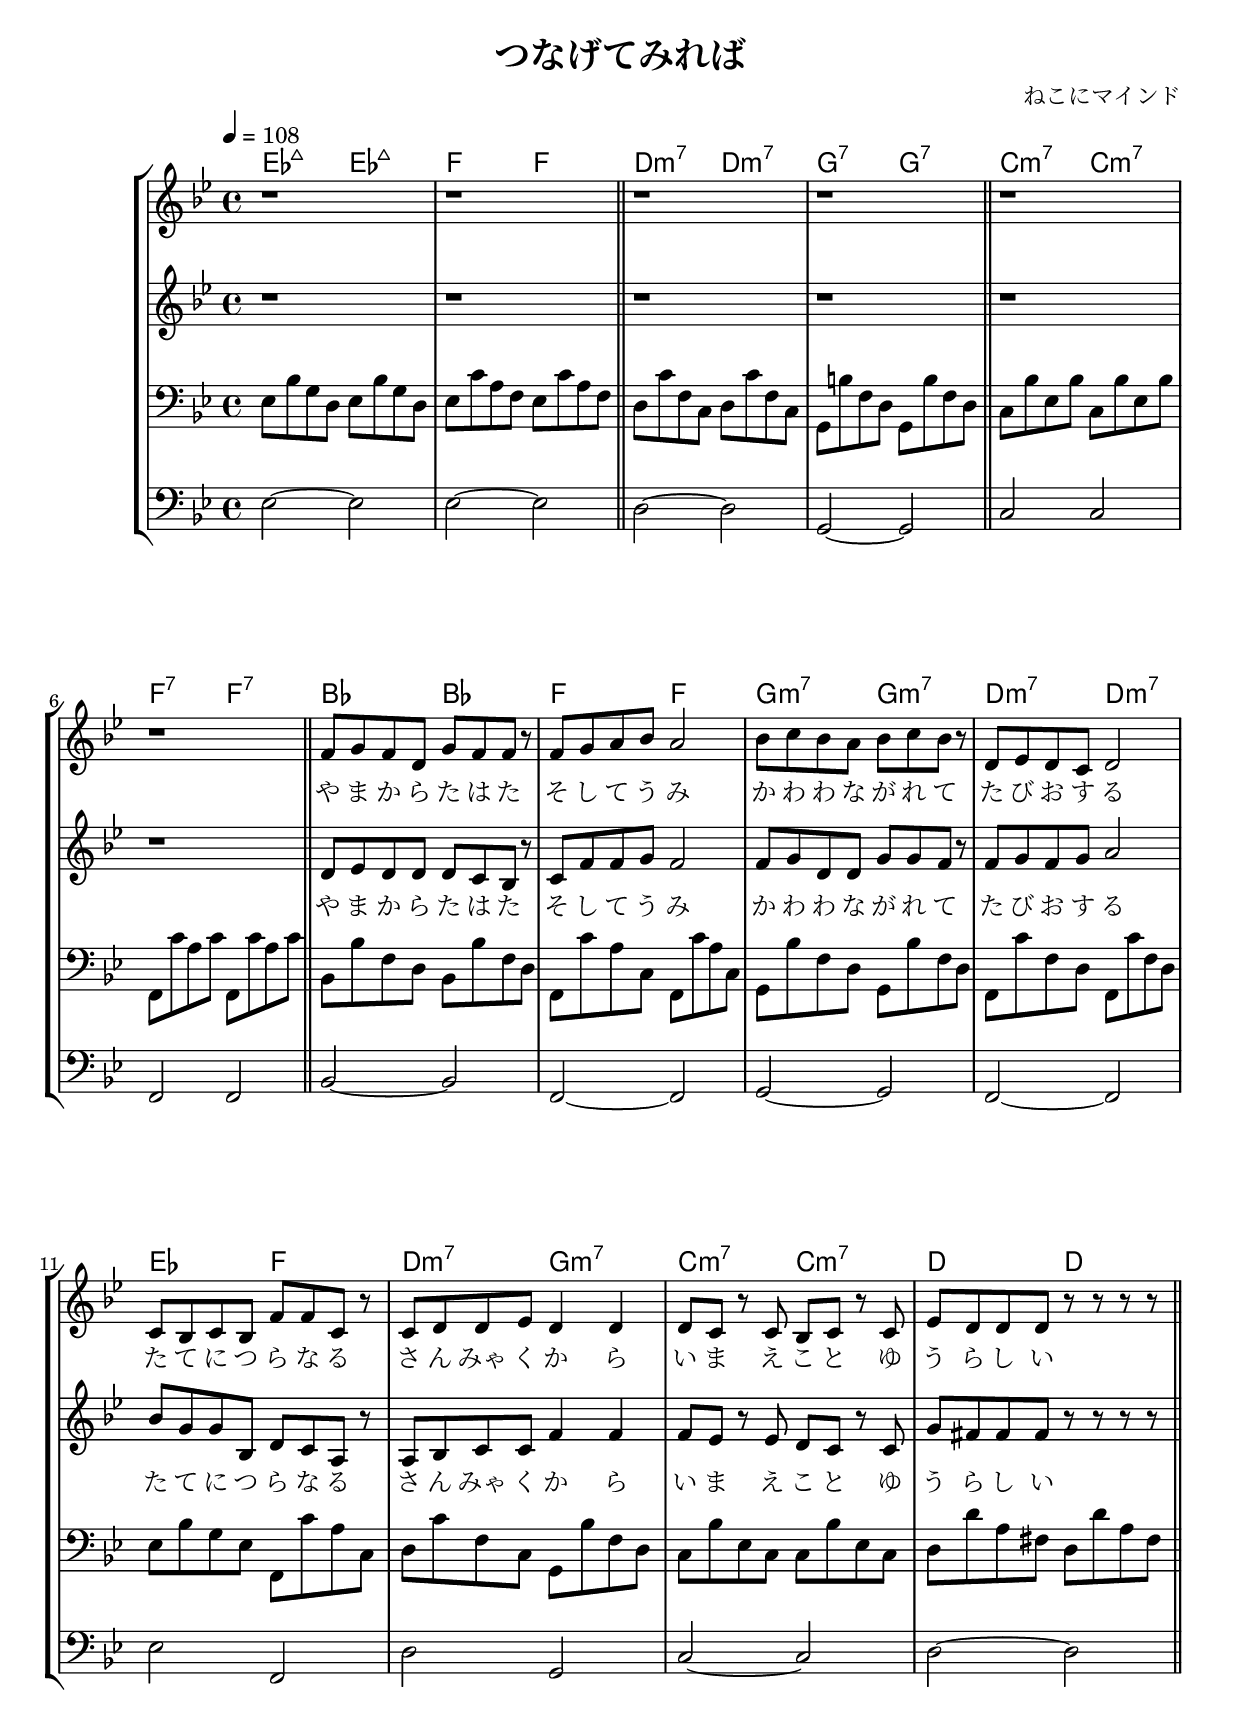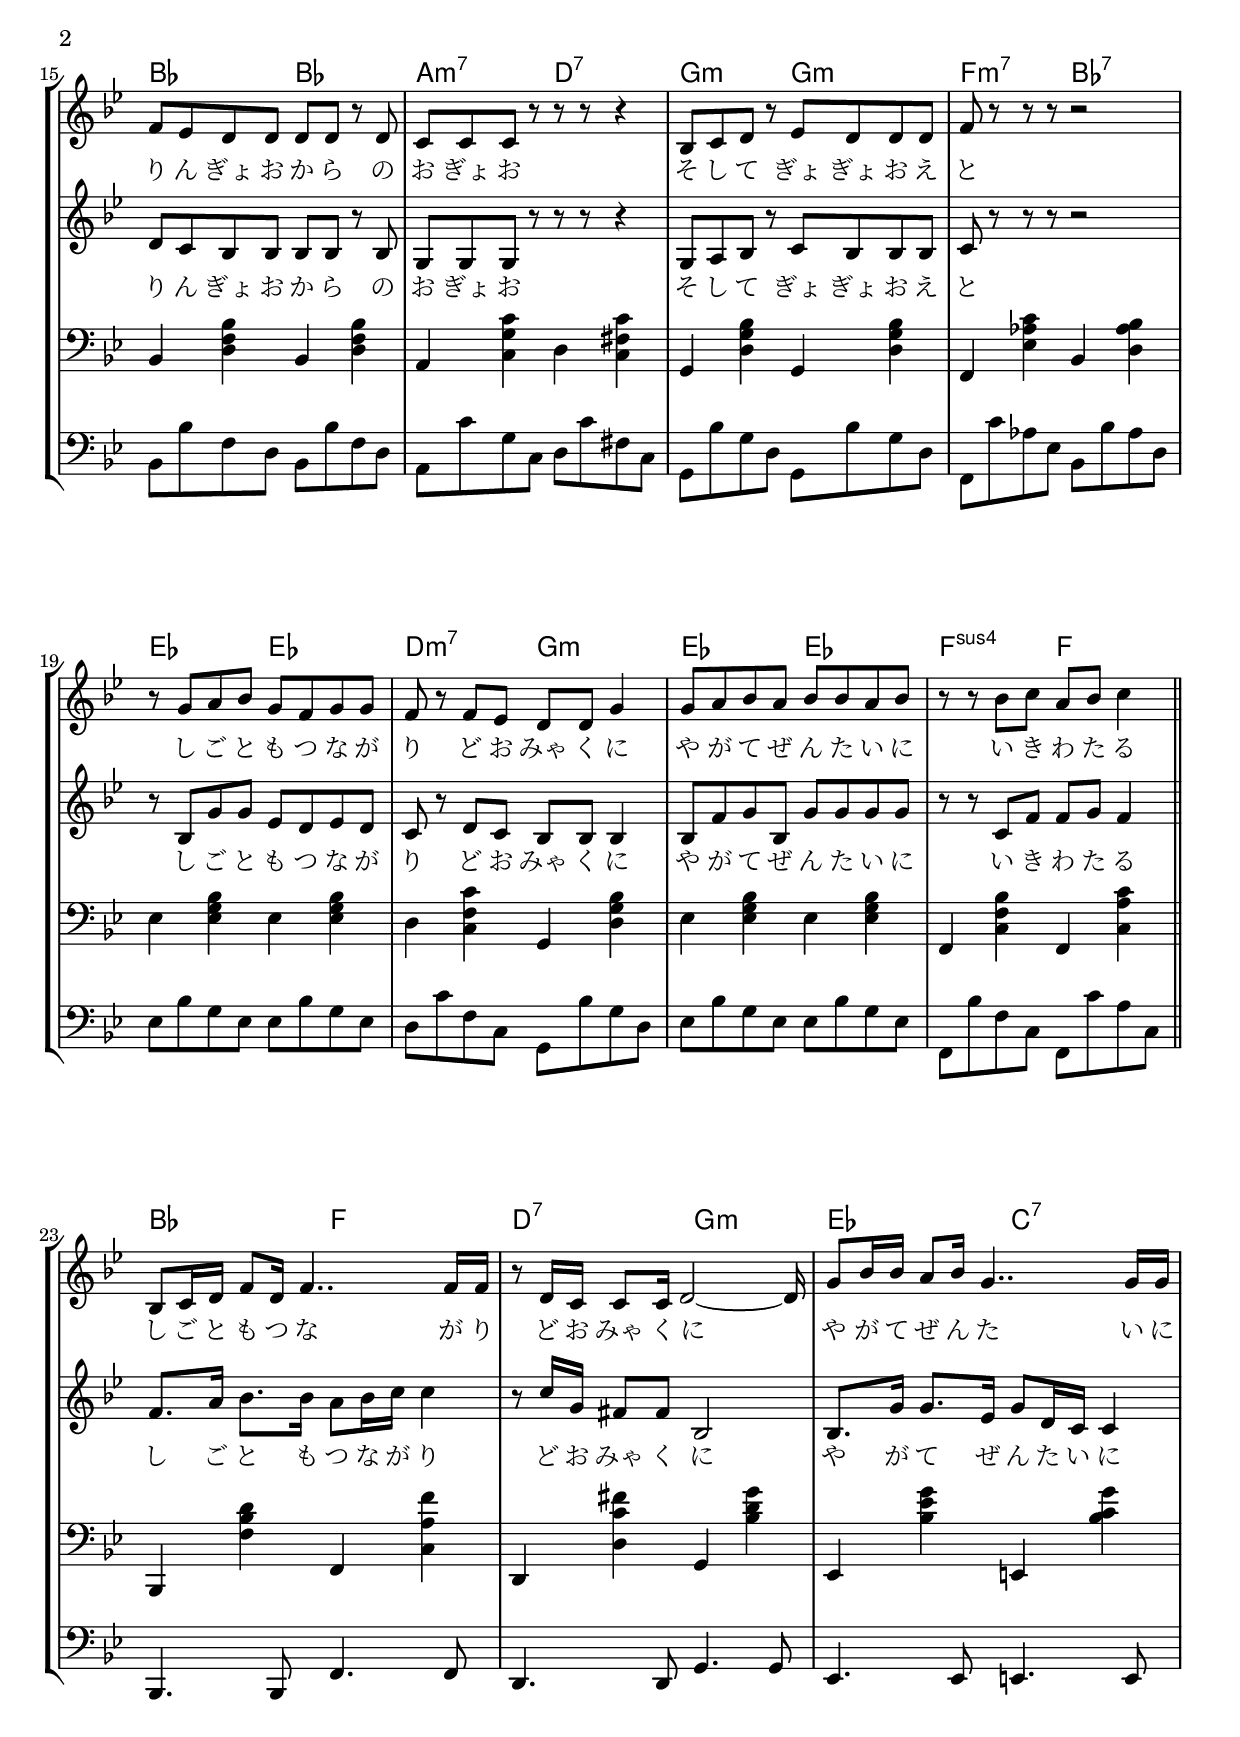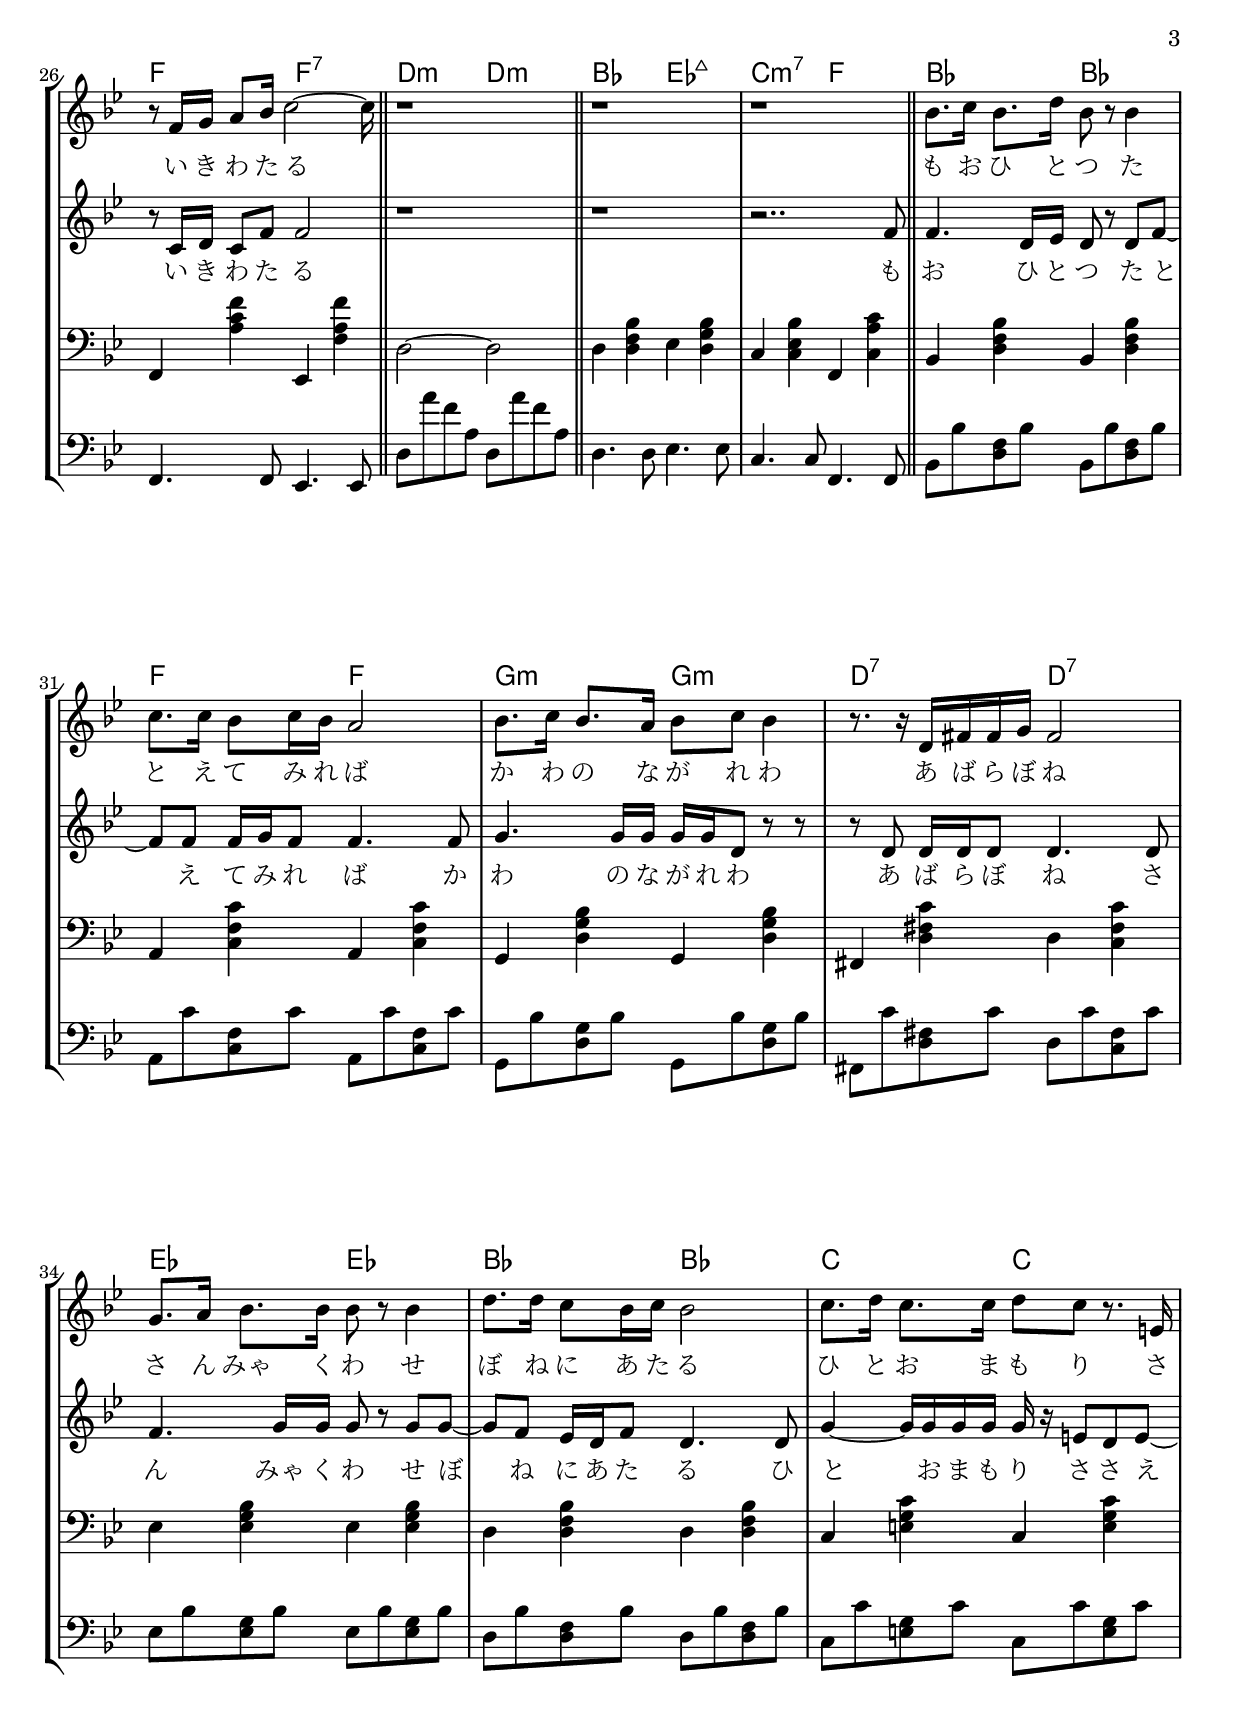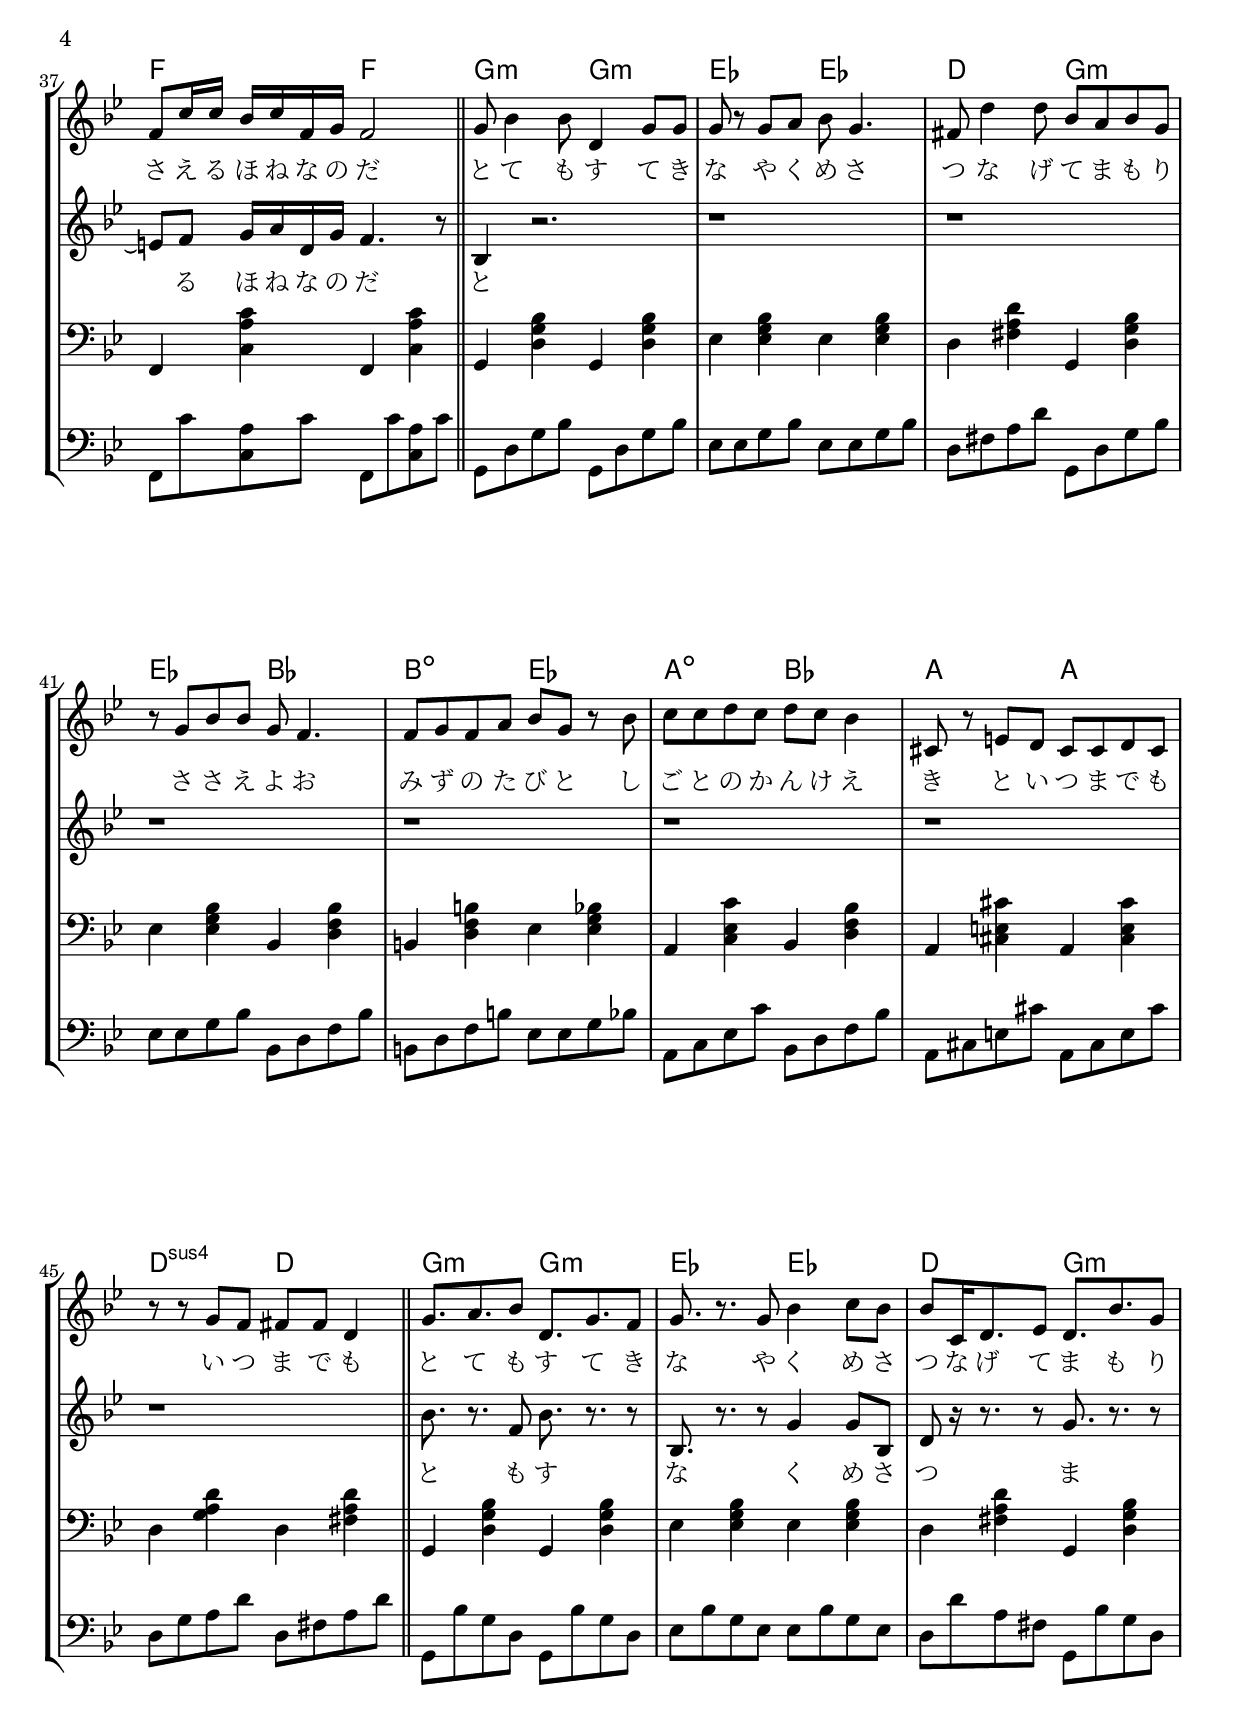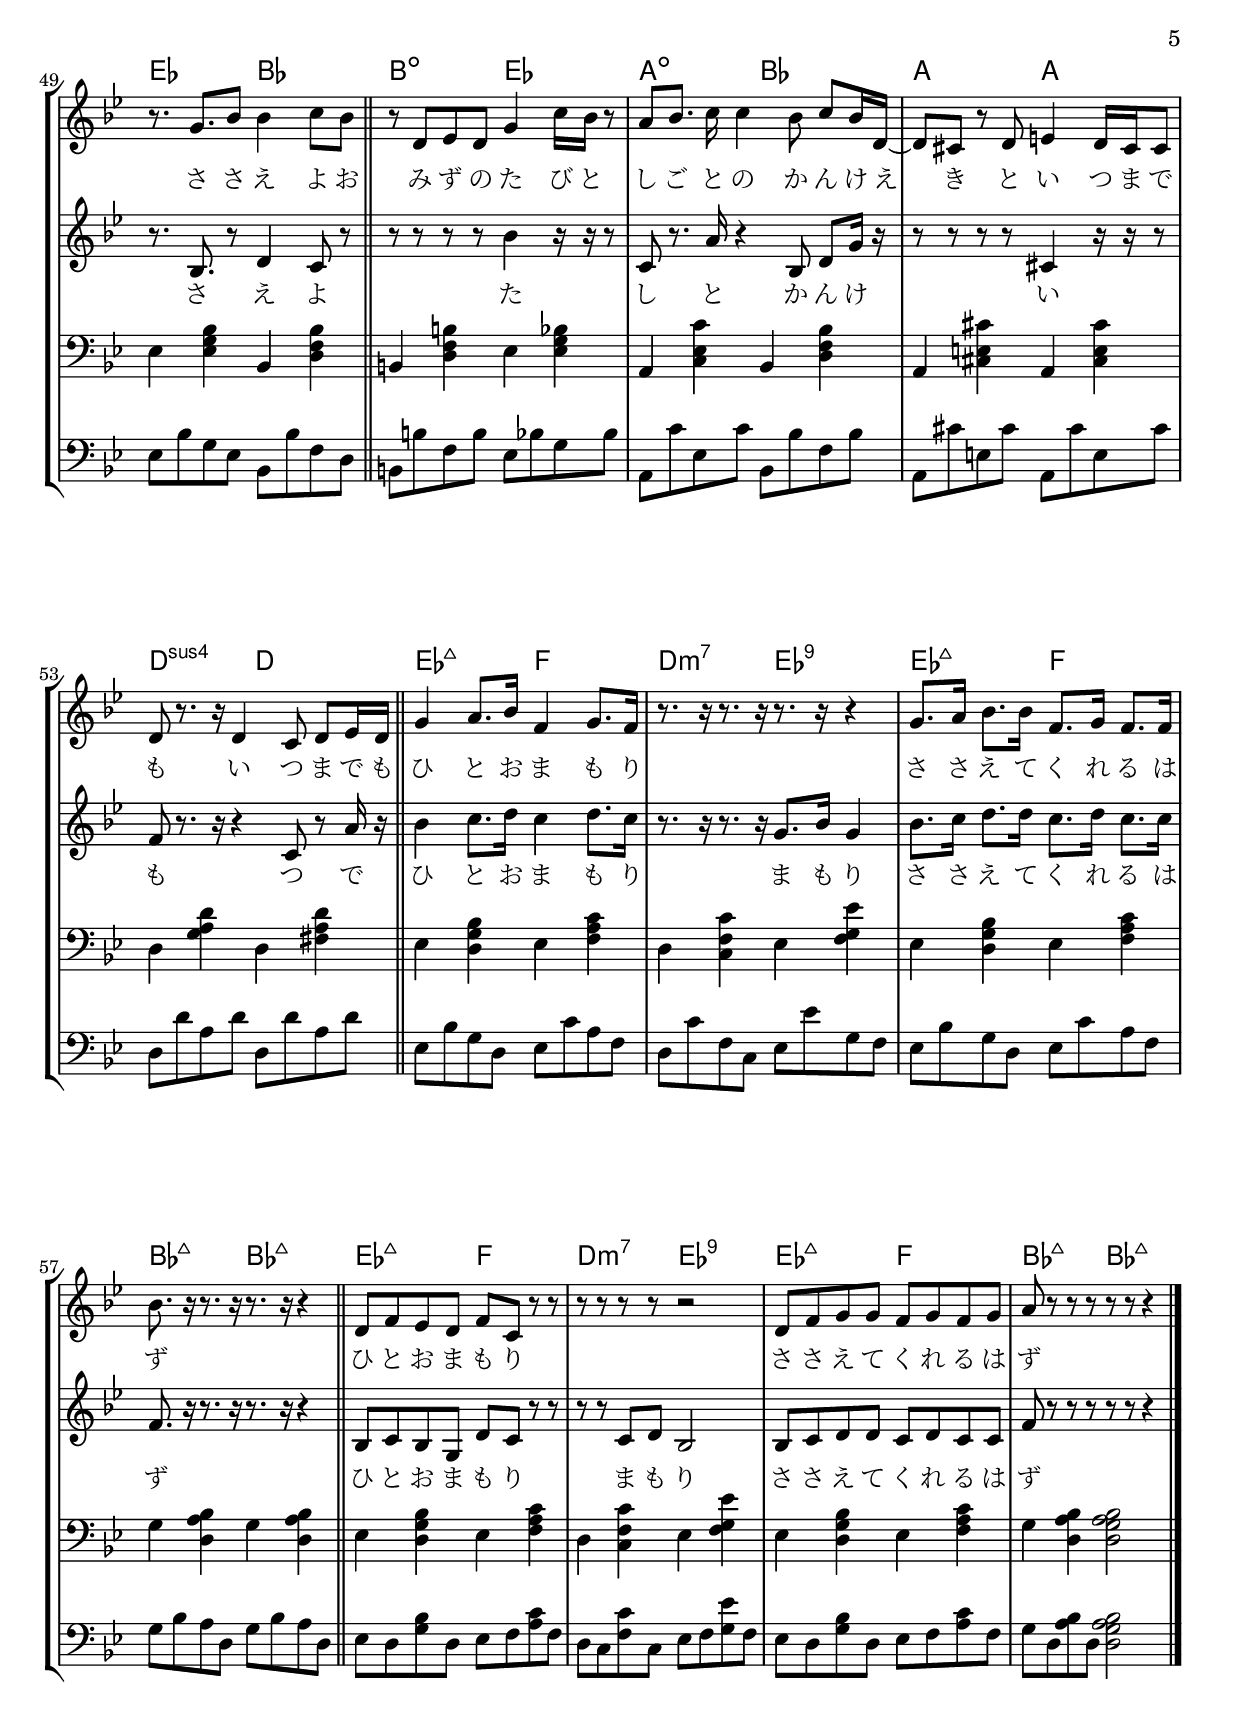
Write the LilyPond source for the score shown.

\version "2.12.1"

\header {
	title = \markup {つなげてみれば}
	composer = \markup \center-column {ねこにマインド}
}

harmony = \chordmode {
	es2:maj7 es:maj7 f f 

	d:min7 d:min7 g:7 g:7 

	c:min7 c:min7 f:7 f:7 

	bes bes f f g:min7 g:min7 d:min7 d:min7 es f d:min7 g:min7 c:min7 c:min7 d d 

	bes bes a:m7 d:7 g:m g:m f:min7 bes:7 es es d:min7 g:m es es f:sus4 f 

	bes f d:7 g:m es c:7 f f:7 

	d:m d:m 

	bes es:maj7 c:min7 f 

	bes bes f f g:m g:m d:7 d:7 es es bes bes c c f f 

	g:m g:m es es d g:m es bes b:dim es a:dim bes a a d:sus4 d 

	g:m g:m es es d g:m es bes 

	b:dim es a:dim bes a a d:sus4 d 

	es:maj7 f d:min7 es:9 es:maj7 f bes:maj7 bes:maj7 

	es:maj7 f d:min7 es:9 es:maj7 f bes:maj7 bes:maj7 
}

melody = {
	\key bes \major
	\tempo 4 = 108
	r1 | r1   
	r1 | r1   
	r1 | r1   
	\set Staff.midiInstrument = #"mmi0.45"
	\set Staff.midiMinimumVolume = #0.7
	\set Staff.midiMaximumVolume = #0.9
	f'8  g'8  f'8  d'8  g'8  f'8  f'8  r8 
	f'8  g'8  a'8  bes'8  a'2 
	bes'8  c''8  bes'8  a'8  bes'8  c''8  bes'8  r8 
	d'8  es'8  d'8  c'8  d'2 
	c'8  bes8  c'8  bes8  f'8  f'8  c'8  r8 
	c'8  d'8  d'8  es'8  d'4  d'4 
	d'8  c'8  r8  c'8  bes8  c'8  r8  c'8 
	es'8  d'8  d'8  d'8  r8  r8  r8  r8
	\set Staff.midiInstrument = #"mmi0.45"
	\set Staff.midiMinimumVolume = #0.7
	\set Staff.midiMaximumVolume = #0.9
	f'8  es'8  d'8  d'8  d'8  d'8  r8  d'8 
	c'8  c'8  c'8  r8  r8  r8  r4 
	bes8  c'8  d'8  r8  es'8  d'8  d'8  d'8 
	f'8  r8  r8  r8  r2 
	r8  g'8  a'8  bes'8  g'8  f'8  g'8  g'8 
	f'8  r8  f'8  es'8  d'8  d'8  g'4 
	g'8  a'8  bes'8  a'8  bes'8  bes'8  a'8  bes'8 
	r8  r8  bes'8  c''8  a'8  bes'8  c''4
	\set Staff.midiInstrument = #"Harpsichord"
	\set Staff.midiMinimumVolume = #0.7
	\set Staff.midiMaximumVolume = #0.9
	bes8  c'16  d'16  f'8  d'16  f'4..  f'16  f'16 
	r8  d'16  c'16  c'8  c'16  d'2~d'16 
	g'8  bes'16  bes'16  a'8  bes'16  g'4..  g'16  g'16 
	r8  f'16  g'16  a'8  bes'16  c''2~c''16
	r1   
	r1 | r1   
	\set Staff.midiInstrument = #"mmi0.45"
	\set Staff.midiMinimumVolume = #0.7
	\set Staff.midiMaximumVolume = #0.9
	 bes'8.  c''16  bes'8.  d''16  bes'8  r8  bes'4 
	c''8.  c''16  bes'8  c''16  bes'16  a'2 
	bes'8.  c''16  bes'8.  a'16  bes'8  c''8  bes'4 
	r8.  r16  d'16  fis'16  fis'16  g'16  fis'2 
	g'8.  a'16  bes'8.  bes'16  bes'8  r8  bes'4 
	d''8.  d''16  c''8  bes'16  c''16  bes'2 
	c''8.  d''16  c''8.  c''16  d''8  c''8  r8.  e'16 
	f'8  c''16  c''16  bes'16  c''16  f'16  g'16  f'2
	\set Staff.midiInstrument = #"mmi0.45"
	\set Staff.midiMinimumVolume = #0.7
	\set Staff.midiMaximumVolume = #0.9
	g'8  bes'4  bes'8  d'4  g'8  g'8 
	g'8  r8  g'8  a'8  bes'8  g'4. 
	fis'8  d''4  d''8  bes'8  a'8  bes'8  g'8 
	r8  g'8  bes'8  bes'8  g'8  f'4. 
	f'8  g'8  f'8  a'8  bes'8  g'8  r8  bes'8 
	c''8  c''8  d''8  c''8  d''8  c''8  bes'4 
	cis'8  r8  e'8  d'8  cis'8  cis'8  d'8  cis'8 
	r8  r8  g'8  f'8  fis'8  fis'8  d'4
	\set Staff.midiInstrument = #"Celesta"
	\set Staff.midiMinimumVolume = #0.7
	\set Staff.midiMaximumVolume = #0.9
	g'8.  a'8.  bes'8  d'8.  g'8.  f'8 
	g'8.  r8.  g'8  bes'4  c''8  bes'8 
	bes'8  c'16  d'8.  es'8  d'8.  bes'8.  g'8 
	r8.  g'8.  bes'8  bes'4  c''8  bes'8
	\set Staff.midiInstrument = #"Pad 4 (choir)"
	\set Staff.midiMinimumVolume = #0.7
	\set Staff.midiMaximumVolume = #0.9
	r8 d'8  es'8  d'8  g'4  c''16  bes'16  r8 
	a'8  bes'8.  c''16  c''4  bes'8  c''8  bes'16  d'16~ 
	d'8  cis'8  r8  d'8  e'4  d'16  cis'16  cis'8 
	d'8  r8.  r16  d'4  c'8  d'8  es'16  d'16
	\set Staff.midiInstrument = #"mmi0.45"
	\set Staff.midiMinimumVolume = #0.7
	\set Staff.midiMaximumVolume = #0.9
	g'4  a'8.  bes'16  f'4  g'8.  f'16 
	r8.  r16  r8.  r16  r8.  r16  r4 
	g'8.  a'16  bes'8.  bes'16  f'8.  g'16  f'8.  f'16 
	bes'8.  r16  r8.  r16  r8.  r16  r4
	\set Staff.midiInstrument = #"Electric Grand"
	\set Staff.midiMinimumVolume = #0.7
	\set Staff.midiMaximumVolume = #0.9
	d'8  f'8  es'8  d'8  f'8  c'8  r8  r8 
	r8  r8  r8  r8  r2 
	d'8  f'8  g'8  g'8  f'8  g'8  f'8  g'8 
	a'8  r8  r8  r8  r8  r8  r4
	\bar "|."
}

words = \lyricmode {
	
	
	
	や  ま  か  ら  た  は  た  そ  し  て  う  み  か  わ  わ  な  が  れ  て  た  び  お  す  る  た  て  に  つ  ら  な  る  さ  ん  みゃ  く  か  ら  い  ま  え  こ  と  ゆ  う  ら  し  い  
	り  ん  ぎょ  お  か  ら  の  お  ぎょ  お  そ  し  て  ぎょ  ぎょ  お  え  と  し  ご  と  も  つ  な  が  り  ど  お  みゃ  く  に  や  が  て  ぜ  ん  た  い  に  い  き  わ  た  る  
	し  ご  と  も  つ  な  が  り  ど  お  みゃ  く  に  や  が  て  ぜ  ん  た  い  に  い  き  わ  た  る  
	
	
	も  お  ひ  と  つ  た  と  え  て  み  れ  ば  か  わ  の  な  が  れ  わ  あ  ば  ら  ぼ  ね  さ  ん  みゃ  く  わ  せ  ぼ  ね  に  あ  た  る  ひ  と  お  ま  も  り  さ  さ  え  る  ほ  ね  な  の  だ  
	と  て  も  す  て  き  な  や  く  め  さ  つ  な  げ  て  ま  も  り  さ  さ  え  よ  お  み  ず  の  た  び  と  し  ご  と  の  か  ん  け  え  き  と  い  つ  ま  で  も  い  つ  ま  で  も  
	と  て  も  す  て  き  な  や  く  め  さ  つ  な  げ  て  ま  も  り  さ  さ  え  よ  お  
	み  ず  の  た  び  と  し  ご  と  の  か  ん  け  え  き  と  い  つ  ま  で  も  い  つ  ま  で  も  
	ひ  と  お  ま  も  り  さ  さ  え  て  く  れ  る  は  ず  
	ひ  と  お  ま  も  り  さ  さ  え  て  く  れ  る  は  ず  
}

secondmelody = {
	\key bes \major
	\tempo 4 = 108
	r1 | r1   
	r1 | r1   
	r1 | r1   
	\set Staff.midiInstrument = #"Synthstrings 1"
	\set Staff.midiMinimumVolume = #0.7
	\set Staff.midiMaximumVolume = #0.9
	d'8  es'8  d'8  d'8  d'8  c'8  bes8  r8 
	c'8  f'8  f'8  g'8  f'2 
	f'8  g'8  d'8  d'8  g'8  g'8  f'8  r8 
	f'8  g'8  f'8  g'8  a'2 
	bes'8  g'8  g'8  bes8  d'8  c'8  a8  r8 
	a8  bes8  c'8  c'8  f'4  f'4 
	f'8  es'8  r8  es'8  d'8  c'8  r8  c'8 
	g'8  fis'8  fis'8  fis'8  r8  r8  r8  r8
	\set Staff.midiInstrument = #"Taiko Drum"
	\set Staff.midiMinimumVolume = #0.7
	\set Staff.midiMaximumVolume = #0.9
	d'8  c'8  bes8  bes8  bes8  bes8  r8  bes8 
	g8  g8  g8  r8  r8  r8  r4 
	g8  a8  bes8  r8  c'8  bes8  bes8  bes8 
	c'8  r8  r8  r8  r2 
	r8  bes8  g'8  g'8  es'8  d'8  es'8  d'8 
	c'8  r8  d'8  c'8  bes8  bes8  bes4 
	bes8  f'8  g'8  bes8  g'8  g'8  g'8  g'8 
	r8  r8  c'8  f'8  f'8  g'8  f'4
	\set Staff.midiInstrument = #"Sitar"
	\set Staff.midiMinimumVolume = #0.7
	\set Staff.midiMaximumVolume = #0.9
	f'8.  a'16  bes'8.  bes'16  a'8  bes'16  c''16  c''4 
	r8  c''16  g'16  fis'8  fis'8  bes2 
	bes8.  g'16  g'8.  es'16  g'8  d'16  c'16  c'4 
	r8  c'16  d'16  c'8  f'8  f'2
	r1   
	r1 | r2.. 
	\set Staff.midiInstrument = #"mmi0.42"
	\set Staff.midiMinimumVolume = #0.7
	\set Staff.midiMaximumVolume = #0.9
	f'8 
	f'4.  d'16  es'16  d'8  r8  d'8  f'8~ 
	f'8  f'8  f'16  g'16  f'8  f'4.  f'8 
	g'4.  g'16  g'16  g'16  g'16  d'8  r8  r8 
	r8  d'8  d'16  d'16  d'8  d'4.  d'8 
	f'4.  g'16  g'16  g'8  r8  g'8  g'8~ 
	g'8  f'8  es'16  d'16  f'8  d'4.  d'8 
	g'4~g'16  g'16  g'16  g'16  g'16  r16  e'8  d'8  e'8~ 
	e'8  f'8  g'16  a'16  d'16  g'16  f'4.  	r8 	\set Staff.midiInstrument = #"Synth Drum"
	\set Staff.midiMinimumVolume = #0.7
	\set Staff.midiMaximumVolume = #0.9
	bes4  	r2. r1 r1 r1 r1 r1 r1 r1 	\set Staff.midiInstrument = #"Lead 4 (chiff)"
	\set Staff.midiMinimumVolume = #0.7
	\set Staff.midiMaximumVolume = #0.9
	bes'8.  r8.  f'8  bes'8.  r8.  r8 
	bes8.  r8.  r8  g'4  g'8  bes8 
	d'8  r16  r8.  r8  g'8.  r8.  r8 
	r8.  bes8.  r8  d'4  c'8  r8
	\set Staff.midiInstrument = #"Pad 5 (bowed)"
	\set Staff.midiMinimumVolume = #0.7
	\set Staff.midiMaximumVolume = #0.9
	r8 r8  r8  r8  bes'4  r16  r16  r8 
	c'8  r8.  a'16  r4  bes8  d'8  g'16  r16 
	r8  r8  r8  r8  cis'4  r16  r16  r8 
	f'8  r8.  r16  r4  c'8  r8  a'16  r16
	\set Staff.midiInstrument = #"fss0.35"
	\set Staff.midiMinimumVolume = #0.7
	\set Staff.midiMaximumVolume = #0.9
	bes'4  c''8.  d''16  c''4  d''8.  c''16 
	r8.  r16  r8.  r16  g'8.  bes'16  g'4 
	bes'8.  c''16  d''8.  d''16  c''8.  d''16  c''8.  c''16 
	f'8.  r16  r8.  r16  r8.  r16  r4
	\set Staff.midiInstrument = #"Pad 7 (halo)"
	\set Staff.midiMinimumVolume = #0.7
	\set Staff.midiMaximumVolume = #0.9
	bes8  c'8  bes8  g8  d'8  c'8  r8  r8 
	r8  r8  c'8  d'8  bes2 
	bes8  c'8  d'8  d'8  c'8  d'8  c'8  c'8 
	f'8  r8  r8  r8  r8  r8  r4
	\bar "|."
}

secondwords = \lyricmode {
	
	
	
	や  ま  か  ら  た  は  た  そ  し  て  う  み  か  わ  わ  な  が  れ  て  た  び  お  す  る  た  て  に  つ  ら  な  る  さ  ん  みゃ  く  か  ら  い  ま  え  こ  と  ゆ  う  ら  し  い  
	り  ん  ぎょ  お  か  ら  の  お  ぎょ  お  そ  し  て  ぎょ  ぎょ  お  え  と  し  ご  と  も  つ  な  が  り  ど  お  みゃ  く  に  や  が  て  ぜ  ん  た  い  に  い  き  わ  た  る  
	し  ご  と  も  つ  な  が  り  ど  お  みゃ  く  に  や  が  て  ぜ  ん  た  い  に  い  き  わ  た  る  
	
	
	も  お  ひ  と  つ  た  と  え  て  み  れ  ば  か  わ  の  な  が  れ  わ  あ  ば  ら  ぼ  ね  さ  ん  みゃ  く  わ  せ  ぼ  ね  に  あ  た  る  ひ  と  お  ま  も  り  さ  さ  え  る  ほ  ね  な  の  だ  
	と  
	と  も  す  な  く  め  さ  つ  ま  さ  え  よ  
	た  し  と  か  ん  け  い  も  つ  で  
	ひ  と  お  ま  も  り  ま  も  り  さ  さ  え  て  く  れ  る  は  ず  
	ひ  と  お  ま  も  り  ま  も  り  さ  さ  え  て  く  れ  る  は  ず  
}

tempochange = {
	\tempo 4 = 108
	r1 | r1 \bar "||"
	\tempo 4 = 108
	r1 | r1 \bar "||"
	\tempo 4 = 108
	r1 | r1 \bar "||"
	\tempo 4 = 108
	r1 | r1 | r1 | r1 | r1 | r1 | r1 | r1 \bar "||"
	\tempo 4 = 108
	r1 | r1 | r1 | r1 | r1 | r1 | r1 | r1 \bar "||"
	\tempo 4 = 108
	r1 | r1 | r1 | r1 \bar "||"
	\tempo 4 = 108
	r1 \bar "||"
	\tempo 4 = 108
	r1 | r1 \bar "||"
	\tempo 4 = 108
	r1 | r1 | r1 | r1 | r1 | r1 | r1 | r1 \bar "||"
	\tempo 4 = 108
	r1 | r1 | r1 | r1 | r1 | r1 | r1 | r1 \bar "||"
	\tempo 4 = 108
	r1 | r1 | r1 | r1 \bar "||"
	\tempo 4 = 108
	r1 | r1 | r1 | r1 \bar "||"
	\tempo 4 = 108
	r1 | r1 | r1 | r1 \bar "||"
	\tempo 4 = 108
	r1 | r1 | r1 | r1 \bar "|."
}

mainacc = {
	\clef bass
	\set Staff.midiInstrument = #"Acoustic Guitar (steel)"
	\set Staff.midiMinimumVolume = #0.3
	\set Staff.midiMaximumVolume = #0.6
	\key bes \major
	\tempo 4 = 108
	es8 bes g d
	es8 bes g d
	es8 c' a f
	es8 c' a f
	\bar "||"

	\set Staff.midiInstrument = #"Acoustic Guitar (steel)"
	\set Staff.midiMinimumVolume = #0.3
	\set Staff.midiMaximumVolume = #0.6
	d8 c' f c
	d8 c' f c
	g,8 b f d
	g,8 b f d
	\bar "||"

	\set Staff.midiInstrument = #"FX 2 (soundtrack)"
	\set Staff.midiMinimumVolume = #0.3
	\set Staff.midiMaximumVolume = #0.6
	c8 bes es bes
	c8 bes es bes
	f,8 c' a c'
	f,8 c' a c'
	\bar "||"

	\set Staff.midiInstrument = #"Acoustic Guitar (steel)"
	\set Staff.midiMinimumVolume = #0.3
	\set Staff.midiMaximumVolume = #0.6
	bes,8 bes f d
	bes,8 bes f d
	f,8 c' a c
	f,8 c' a c
	g,8 bes f d
	g,8 bes f d
	f,8 c' f d
	f,8 c' f d
	es8 bes g es
	f,8 c' a c
	d8 c' f c
	g,8 bes f d
	c8 bes es c
	c8 bes es c
	d8 d' a fis
	d8 d' a fis
	\bar "||"

	\set Staff.midiInstrument = #"Acoustic Guitar (steel)"
	\set Staff.midiMinimumVolume = #0.3
	\set Staff.midiMaximumVolume = #0.6
	bes,4 <d f bes>4
	bes,4 <d f bes>4
	a,4 <c g c'>4
	d4 <c fis c'>4
	g,4 <d g bes>4
	g,4 <d g bes>4
	f,4 <es as c'>4
	bes,4 <d as bes>4
	es4 <es g bes>4
	es4 <es g bes>4
	d4 <c f c'>4
	g,4 <d g bes>4
	es4 <es g bes>4
	es4 <es g bes>4
	f,4 <c f bes>4
	f,4 <c a c'>4
	\bar "||"

	\set Staff.midiInstrument = #"Acoustic grand"
	\set Staff.midiMinimumVolume = #0.3
	\set Staff.midiMaximumVolume = #0.6
	bes,,4 <f bes d'>4
	f,4 <c a f'>4
	d,4 <d c' fis'>4
	g,4 <bes d' g'>4
	es,4 <bes es' g'>4
	e,4 <bes c' g'>4
	f,4 <a c' f'>4
	es,4 <f a f'>4
	\bar "||"

	\set Staff.midiInstrument = #"Acoustic grand"
	\set Staff.midiMinimumVolume = #0.3
	\set Staff.midiMaximumVolume = #0.6
	d2
	~d2
	\bar "||"

	\set Staff.midiInstrument = #"Acoustic grand"
	\set Staff.midiMinimumVolume = #0.3
	\set Staff.midiMaximumVolume = #0.6
	d4 <d f bes>4
	es4 <d g bes>4
	c4 <c es bes>4
	f,4 <c a c'>4
	\bar "||"

	\set Staff.midiInstrument = #"Electric Grand"
	\set Staff.midiMinimumVolume = #0.3
	\set Staff.midiMaximumVolume = #0.6
	bes,4 <d f bes>4
	bes,4 <d f bes>4
	a,4 <c f c'>4
	a,4 <c f c'>4
	g,4 <d g bes>4
	g,4 <d g bes>4
	fis,4 <d fis c'>4
	d4 <c fis c'>4
	es4 <es g bes>4
	es4 <es g bes>4
	d4 <d f bes>4
	d4 <d f bes>4
	c4 <e g c'>4
	c4 <e g c'>4
	f,4 <c a c'>4
	f,4 <c a c'>4
	\bar "||"

	\set Staff.midiInstrument = #"Acoustic Guitar (steel)"
	\set Staff.midiMinimumVolume = #0.3
	\set Staff.midiMaximumVolume = #0.6
	g,4 <d g bes>4
	g,4 <d g bes>4
	es4 <es g bes>4
	es4 <es g bes>4
	d4 <fis a d'>4
	g,4 <d g bes>4
	es4 <es g bes>4
	bes,4 <d f bes>4
	b,4 <d f b>4
	es4 <es g bes>4
	a,4 <c es c'>4
	bes,4 <d f bes>4
	a,4 <cis e cis'>4
	a,4 <cis e cis'>4
	d4 <g a d'>4
	d4 <fis a d'>4
	\bar "||"

	\set Staff.midiInstrument = #"Acoustic grand"
	\set Staff.midiMinimumVolume = #0.3
	\set Staff.midiMaximumVolume = #0.6
	g,4 <d g bes>4
	g,4 <d g bes>4
	es4 <es g bes>4
	es4 <es g bes>4
	d4 <fis a d'>4
	g,4 <d g bes>4
	es4 <es g bes>4
	bes,4 <d f bes>4
	\bar "||"

	\set Staff.midiInstrument = #"Acoustic grand"
	\set Staff.midiMinimumVolume = #0.3
	\set Staff.midiMaximumVolume = #0.6
	b,4 <d f b>4
	es4 <es g bes>4
	a,4 <c es c'>4
	bes,4 <d f bes>4
	a,4 <cis e cis'>4
	a,4 <cis e cis'>4
	d4 <g a d'>4
	d4 <fis a d'>4
	\bar "||"

	\set Staff.midiInstrument = #"Acoustic grand"
	\set Staff.midiMinimumVolume = #0.3
	\set Staff.midiMaximumVolume = #0.6
	es4 <d g bes>4
	es4 <f a c'>4
	d4 <c f c'>4
	es4 <f g es'>4
	es4 <d g bes>4
	es4 <f a c'>4
	g4 <d a bes>4
	g4 <d a bes>4
	\bar "||"

	\set Staff.midiInstrument = #"Acoustic grand"
	\set Staff.midiMinimumVolume = #0.3
	\set Staff.midiMaximumVolume = #0.6
	es4 <d g bes>4
	es4 <f a c'>4
	d4 <c f c'>4
	es4 <f g es'>4
	es4 <d g bes>4
	es4 <f a c'>4
	g4 <d a bes>4
	<g d a bes>2
	\bar "|."
}

subacc = {
	\clef bass
	\set Staff.midiInstrument = #"Voice Oohs"
	\set Staff.midiMinimumVolume = #0.3
	\set Staff.midiMaximumVolume = #0.6
	\key bes \major
	\tempo 4 = 108
	es2
	~es2
	es2
	~es2
	\bar "||"

	\set Staff.midiInstrument = #"Pad 3 (polysynth)"
	\set Staff.midiMinimumVolume = #0.3
	\set Staff.midiMaximumVolume = #0.6
	d2
	~d2
	g,2
	~g,2
	\bar "||"

	\set Staff.midiInstrument = #"Synth Voice"
	\set Staff.midiMinimumVolume = #0.3
	\set Staff.midiMaximumVolume = #0.6
	c2
	c2
	f,2
	f,2
	\bar "||"

	\set Staff.midiInstrument = #"Voice Oohs"
	\set Staff.midiMinimumVolume = #0.3
	\set Staff.midiMaximumVolume = #0.6
	bes,2
	~bes,2
	f,2
	~f,2
	g,2
	~g,2
	f,2
	~f,2
	es2
	~f,2
	d2
	~g,2
	c2
	~c2
	d2
	~d2
	\bar "||"

	\set Staff.midiInstrument = #"Lead 6 (voice)"
	\set Staff.midiMinimumVolume = #0.3
	\set Staff.midiMaximumVolume = #0.6
	bes,8 bes f d
	bes,8 bes f d
	a,8 c' g c
	d8 c' fis c
	g,8 bes g d
	g,8 bes g d
	f,8 c' as es
	bes,8 bes as d
	es8 bes g es
	es8 bes g es
	d8 c' f c
	g,8 bes g d
	es8 bes g es
	es8 bes g es
	f,8 bes f c
	f,8 c' a c
	\bar "||"

	\set Staff.midiInstrument = #"Pad 7 (halo)"
	\set Staff.midiMinimumVolume = #0.3
	\set Staff.midiMaximumVolume = #0.6
	bes,,4.bes,,8
	f,4.f,8
	d,4.d,8
	g,4.g,8
	es,4.es,8
	e,4.e,8
	f,4.f,8
	es,4.es,8
	\bar "||"

	\set Staff.midiInstrument = #"Acoustic grand"
	\set Staff.midiMinimumVolume = #0.3
	\set Staff.midiMaximumVolume = #0.6
	d8 a' f' a
	d8 a' f' a
	\bar "||"

	\set Staff.midiInstrument = #"Synthstrings 1"
	\set Staff.midiMinimumVolume = #0.3
	\set Staff.midiMaximumVolume = #0.6
	d4.d8
	es4.es8
	c4.c8
	f,4.f,8
	\bar "||"

	\set Staff.midiInstrument = #"Pad 4 (choir)"
	\set Staff.midiMinimumVolume = #0.3
	\set Staff.midiMaximumVolume = #0.6
	bes,8 bes <d f> bes
	bes,8 bes <d f> bes
	a,8 c' <c f> c'
	a,8 c' <c f> c'
	g,8 bes <d g> bes
	g,8 bes <d g> bes
	fis,8 c' <d fis> c'
	d8 c' <c fis> c'
	es8 bes <es g> bes
	es8 bes <es g> bes
	d8 bes <d f> bes
	d8 bes <d f> bes
	c8 c' <e g> c'
	c8 c' <e g> c'
	f,8 c' <c a> c'
	f,8 c' <c a> c'
	\bar "||"

	\set Staff.midiInstrument = #"FX 4 (atmosphere)"
	\set Staff.midiMinimumVolume = #0.3
	\set Staff.midiMaximumVolume = #0.6
	g,8 d8 g8 bes8
	g,8 d8 g8 bes8
	es8 es8 g8 bes8
	es8 es8 g8 bes8
	d8 fis8 a8 d'8
	g,8 d8 g8 bes8
	es8 es8 g8 bes8
	bes,8 d8 f8 bes8
	b,8 d8 f8 b8
	es8 es8 g8 bes8
	a,8 c8 es8 c'8
	bes,8 d8 f8 bes8
	a,8 cis8 e8 cis'8
	a,8 cis8 e8 cis'8
	d8 g8 a8 d'8
	d8 fis8 a8 d'8
	\bar "||"

	\set Staff.midiInstrument = #"Pad 1 (new age)"
	\set Staff.midiMinimumVolume = #0.3
	\set Staff.midiMaximumVolume = #0.6
	g,8 bes g d
	g,8 bes g d
	es8 bes g es
	es8 bes g es
	d8 d' a fis
	g,8 bes g d
	es8 bes g es
	bes,8 bes f d
	\bar "||"

	\set Staff.midiInstrument = #"Pad 1 (new age)"
	\set Staff.midiMinimumVolume = #0.3
	\set Staff.midiMaximumVolume = #0.6
	b,8 b f b
	es8 bes g bes
	a,8 c' es c'
	bes,8 bes f bes
	a,8 cis' e cis'
	a,8 cis' e cis'
	d8 d' a d'
	d8 d' a d'
	\bar "||"

	\set Staff.midiInstrument = #"Pad 1 (new age)"
	\set Staff.midiMinimumVolume = #0.3
	\set Staff.midiMaximumVolume = #0.6
	es8 bes g d
	es8 c' a f
	d8 c' f c
	es8 es' g f
	es8 bes g d
	es8 c' a f
	g8 bes a d
	g8 bes a d
	\bar "||"

	\set Staff.midiInstrument = #"Pad 1 (new age)"
	\set Staff.midiMinimumVolume = #0.3
	\set Staff.midiMaximumVolume = #0.6
	es8 d <g bes> d
	es8 f <a c'> f
	d8 c <f c'> c
	es8 f <g es'> f
	es8 d <g bes> d
	es8 f <a c'> f
	g8 d <a bes> d
	<g d a bes>2
	\bar "|."
}

percA = {
	\drummode {
	r1 |r1 \bar "||"
	r1 |r1 \bar "||"
	r1 |r1 \bar "||"
	r1 |r1 |r1 |r1 |r1 |r1 |r1 |r1 \bar "||"
	r1  |r1  |r1  |r1  |r1  |r1  |r1  |r2 r8 hho4 hho8  \bar "||"
	r1 |r1 |r1 |r1 \bar "||"
	r1 \bar "||"
	r8 cymr16 cymr16 cymr8 cymr16 cymr16 cymr8 cymr16 cymr16 cymr8 cymr8  |cymr8 cymr16 cymr16 cymr8 cymr16 cymr16 cymr8 cymr16 cymr16 cymr8 cymr8  \bar "||"
	r8 cymr16 cymr16 cymr8 cymr16 cymr16 cymr8 cymr16 cymr16 cymr8 cymr8  |cymr8 cymr16 cymr16 cymr8 cymr16 cymr16 cymr8 cymr16 cymr16 cymr8 cymr8  |cymr8 cymr16 cymr16 cymr8 cymr16 cymr16 cymr8 cymr16 cymr16 cymr8 cymr16 cymr16  |cymr8 cymr16 cymr16 cymr8 cymr16 cymr16 cymr8 cymr16 cymr16 cymr8 cymr8  |r8 cymr16 cymr16 cymr8 cymr16 cymr16 cymr8 cymr16 cymr16 cymr8 cymr8  |cymr8 cymr16 cymr16 cymr8 cymr16 cymr16 cymr8 cymr16 cymr16 cymr8 cymr8  |cymr8 cymr16 cymr16 cymr8 cymr16 cymr16 cymr8 cymr16 cymr16 cymr8 cymr16 cymr16  |cymr8 cymr16 cymr16 cymr8 cymr16 cymr16 cymr8 cymr16 cymr16 cymr8 cymr8  \bar "||"
	cymr4 cymr4 cymr4 cymr4  |cymr4 cymr8 cymr16 cymr16 cymr4 cymr4  |cymr4 cymr4 cymr4 cymr4  |cymr4 cymr2.  |cymr4 cymr4 cymr4 cymr4  |cymr4 cymr8 cymr16 cymr16 cymr4 cymr4  |cymr4 cymr4 cymr4 cymr4  |cymr4 cymr2.  \bar "||"
	r8 cymr16 cymr16 cymr8 cymr16 cymr16 cymr8 cymr16 cymr16 cymr8 cymr8  |cymr8 cymr16 cymr16 cymr8 cymr16 cymr16 cymr8 cymr16 cymr16 cymr8 cymr8  |cymr8 cymr16 cymr16 cymr8 cymr16 cymr16 cymr8 cymr16 cymr16 cymr8 cymr16 cymr16  |cymr8 cymr16 cymr16 cymr8 cymr16 cymr16 cymr8 cymr16 cymr16 cymr8 cymr8  \bar "||"
	r8 cymr16 cymr16 cymr8 cymr16 cymr16 cymr8 cymr16 cymr16 cymr8 cymr8  |cymr8 cymr16 cymr16 cymr8 cymr16 cymr16 cymr8 cymr16 cymr16 cymr8 cymr8  |cymr8 cymr16 cymr16 cymr8 cymr16 cymr16 cymr8 cymr16 cymr16 cymr8 cymr16 cymr16  |cymr8 cymr16 cymr16 cymr8 cymr16 cymr16 cymr8 cymr16 cymr16 cymr8 cymr8  \bar "||"
	r1  |r2. hho4  |r1  |r2. hho4  \bar "||"
	r1  |r2. hho4  |r1  |r2. hho4  \bar "|."
	}
}

percB = {
	\drummode {
	r1 |r1 \bar "||"
	r1 |r1 \bar "||"
	r1 |r1 \bar "||"
	r1 |r1 |r1 |r1 |r1 |r1 |r1 |r1 \bar "||"
	r4. hhp2 hhp8  |r4. hhp2 hhp8  |r4. hhp2 hhp8  |r4. hhp2 hhp8  |r4. hhp2 hhp8  |r4. hhp2 hhp8  |r4. hhp2 hhp8  |hhp4 hhp4 hhp4 hhp4  \bar "||"
	r1 |r1 |r1 |r1 \bar "||"
	r1 \bar "||"
	r4 sn2 sn4  |r4 sn2 sn8 sn16 sn16  \bar "||"
	r4 sn2 sn4  |r4 sn8 sn4. sn4  |r4 sn2 sn4  |r4 sn8 sn4. sn4  |r4 sn2 sn4  |r4 sn8 sn4. sn4  |r4 sn2 sn4  |r4 sn2 sn8 sn16 sn16  \bar "||"
	r2 sn2  |r2 sn2  |r2 sn2  |r8 sn8 sn2.  |r2 sn2  |r2 sn2  |r2 sn2  |r8 sn8 sn2.  \bar "||"
	r4 sn2 sn4  |r4 sn8 sn4. sn4  |r4 sn2 sn4  |r4 sn2 sn8 sn16 sn16  \bar "||"
	r4 sn2 sn4  |r4 sn8 sn4. sn4  |r4 sn2 sn4  |r4 sn2 sn8 sn16 sn16  \bar "||"
	r16 hhp16 hhp8 hhp16 hhp8 hhp2 r16  |r16 hhp16 hhp8 hhp16 hhp8 hhp2 r16  |r16 hhp16 hhp8 hhp16 hhp8 hhp2 r16  |r16 hhp16 hhp8 hhp16 hhp8 hhp2 hhp16  \bar "||"
	r16 hhp16 hhp8 hhp16 hhp8 hhp2 r16  |r16 hhp16 hhp8 hhp16 hhp8 hhp2 r16  |r16 hhp16 hhp8 hhp16 hhp8 hhp2 r16  |r16 hhp16 hhp8 hhp16 hhp8 hhp2 hhp16  \bar "|."
	}
}

percC = {
	\drummode {
	r1 |r1 \bar "||"
	r1 |r1 \bar "||"
	r1 |r1 \bar "||"
	r1 |r1 |r1 |r1 |r1 |r1 |r1 |r1 \bar "||"
	hh4 hh4 hh4 hh4  |hh4 hh4 hh4 hh4  |hh4 hh4 hh4 hh4  |hh4 hh4 hh4 hh4  |hh4 hh4 hh4 hh4  |hh4 hh4 hh4 hh4  |hh4 hh4 hh4 hh4  |r4. hh2 r8  \bar "||"
	r1 |r1 |r1 |r1 \bar "||"
	r1 \bar "||"
	bd8. bd16 bd8. bd16 bd8. bd16 bd8. bd16  |bd8. bd16 bd8. bd16 bd8. bd16 bd8. bd16  \bar "||"
	bd8. bd16 bd8. bd16 bd8. bd16 bd8. bd16  |bd8. bd16 bd8. bd16 bd8. bd16 bd4  |bd8. bd16 bd8. bd16 bd8. bd16 bd8. bd16  |bd8. bd16 bd8. bd16 bd8. bd16 bd4  |bd8. bd16 bd8. bd16 bd8. bd16 bd8. bd16  |bd8. bd16 bd8. bd16 bd8. bd16 bd4  |bd8. bd16 bd8. bd16 bd8. bd16 bd8. bd16  |bd8. bd16 bd8. bd16 bd8. bd16 bd8. bd16  \bar "||"
	bd2. r8 bd8  |bd2. r8 bd8  |bd2. r8 bd8  |bd4. bd8 bd4. bd8  |bd2. r8 bd8  |bd2. r8 bd8  |bd2. r8 bd8  |bd2 r8 bd4.  \bar "||"
	bd8. bd16 bd8. bd16 bd8. bd16 bd8. bd16  |bd8. bd16 bd8. bd16 bd8. bd16 bd4  |bd8. bd16 bd8. bd16 bd8. bd16 bd8. bd16  |bd8. bd16 bd8. bd16 bd8. bd16 bd8. bd16  \bar "||"
	bd8. bd16 bd8. bd16 bd8. bd16 bd8. bd16  |bd8. bd16 bd8. bd16 bd8. bd16 bd4  |bd8. bd16 bd8. bd16 bd8. bd16 bd8. bd16  |bd8. bd16 bd8. bd16 bd8. bd16 bd8. bd16  \bar "||"
	hh8. hh8. hh2 r8  |hh8. hh8. hh2 hh8  |hh8. hh8. hh2 r8  |hh8. hh8. hh4 hh4 hh8  \bar "||"
	hh8. hh8. hh2 r8  |hh8. hh8. hh2 hh8  |hh8. hh8. hh2 r8  |hh8. hh8. hh4 hh4 hh8  \bar "|."
	}
}

percD = {
	\drummode {
	r1 |r1 \bar "||"
	r1 |r1 \bar "||"
	r1 |r1 \bar "||"
	r1 |r1 |r1 |r1 |r1 |r1 |r1 |r1 \bar "||"
	bd2. r8 bd8  |bd8. bd8. bd2 bd8  |bd2. r8 bd8  |bd8. bd8. bd2 bd8  |bd2. r8 bd8  |bd8. bd8. bd2 bd8  |bd2. r8 bd8  |bd8. bd4. r16 bd4 bd8  \bar "||"
	r1 |r1 |r1 |r1 \bar "||"
	r1 \bar "||"
	r1  |r4. tommh2 r8  \bar "||"
	r1  |r2 r16 tommh4. r16  |r1  |r2 r16 tommh4. r16  |r1  |r2 r16 tommh4. r16  |r1  |r4. tommh2 r8  \bar "||"
	r1 |r1 |r1 |r2 r8 tommh8 tommh4  |r1 |r1 |r1 |r8. tommh8. tommh2 r8  \bar "||"
	r1  |r2 r16 tommh4. r16  |r1  |r4. tommh2 r8  \bar "||"
	r1  |r2 r16 tommh4. r16  |r1  |r4. tommh2 r8  \bar "||"
	r2 ss2  |r2 ss2  |r2 ss2  |r2 ss2  \bar "||"
	r2 ss2  |r2 ss2  |r2 ss2  |r2 ss2  \bar "|."
	}
}

percE = {
	\drummode {
	r1 |r1 \bar "||"
	r1 |r1 \bar "||"
	r1 |r1 \bar "||"
	r1 |r1 |r1 |r1 |r1 |r1 |r1 |r1 \bar "||"
	r1 | r1 | r1 | r1 | r1 | r1 | r1 | r1 \bar "||"
	r1 |r1 |r1 |r1 \bar "||"
	r1 \bar "||"
	r1  |r2 r16 toml4. r16  \bar "||"
	r1  |r2. r8 toml8  |r1  |r2. r8 toml8  |r1  |r2. r8 toml8  |r1  |r2 r16 toml4. r16  \bar "||"
	r1 |r1 |r1 |r2. r8 toml8  |r1 |r1 |r1 |r2. toml8 toml8  \bar "||"
	r1  |r2. r8 toml8  |r1  |r2 r16 toml4. r16  \bar "||"
	r1  |r2. r8 toml8  |r1  |r2 r16 toml4. r16  \bar "||"
	bd2 r8 bd4 bd8  |bd4. bd4 bd4 bd8  |bd2 r8 bd4 bd8  |bd4. bd4 bd4.  \bar "||"
	bd2 r8 bd4 bd8  |bd4. bd4 bd4 bd8  |bd2 r8 bd4 bd8  |bd4. bd4 bd4.  \bar "|."
	}
}

percF = {
	\drummode {
	r1 | r1 \bar "||"
	r1 | r1 \bar "||"
	r1 | r1 \bar "||"
	r1 | r1 | r1 | r1 | r1 | r1 | r1 | r1 \bar "||"
	r1 | r1 | r1 | r1 | r1 | r1 | r1 | r1 \bar "||"
	r1 | r1 | r1 | r1 \bar "||"
	r1 \bar "||"
	cymc1  |r1 \bar "||"
	cymc1  |r1 |r1 |r1 |cymc1  |r1 |r1 |r1 \bar "||"
	r1 |r1 |r1 |r1 |r1 |r1 |r1 |hho1  \bar "||"
	cymc1  |r1 |r1 |r1 \bar "||"
	cymc1  |r1 |r1 |r1 \bar "||"
	r1 | r1 | r1 | r1 \bar "||"
	r1 | r1 | r1 | r1 \bar "|."
	}
}

\score {
	<<
		\new StaffGroup <<
			\new ChordNames {\harmony}
			\new Voice = "melody" {\melody}
			\new Lyrics \lyricsto "melody" \words
			\new Voice = "secondmelody" {\secondmelody}
			\new Lyrics \lyricsto "secondmelody" \secondwords
			\new Staff = "mainacc" {\mainacc}
			\new Staff = "subacc" {\subacc}
		>>
	>>
	\layout { }
}
